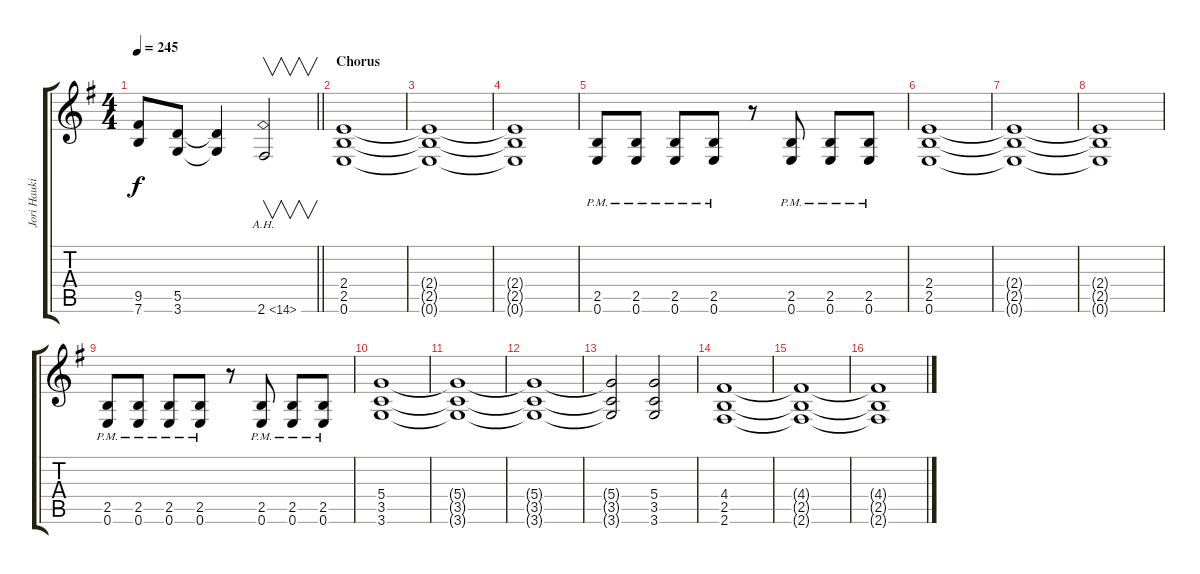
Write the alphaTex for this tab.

\track ("Jori Haukio (guitar)" "Jori Hauki") {instrument distortionguitar}
\staff {score tabs}
\tuning (E4 B3 G3 D3 A2 E2) {hide}
\ts (4 4)
\tempo 245
\clef g2
\barLineRight lightlight
\ks eminor
(9.5{t} 7.6{t}).8{dy f} (5.5 3.6).8 (5.5{t} 3.6{t}).4 2.6{ah 12}.2{v} |
\section ("" "Chorus")
(2.4 2.5 0.6).1 |
(2.4{t} 2.5{t} 0.6{t}).1 |
(2.4{t} 2.5{t} 0.6{t}).1 |
(2.5{pm} 0.6{pm}).8 (2.5{pm} 0.6{pm}).8 (2.5{pm} 0.6{pm}).8 (2.5{pm} 0.6{pm}).8 r.8 (2.5{pm} 0.6{pm}).8 (2.5{pm} 0.6{pm}).8 (2.5{pm} 0.6{pm}).8 |
(2.4 2.5 0.6).1 |
(2.4{t} 2.5{t} 0.6{t}).1 |
(2.4{t} 2.5{t} 0.6{t}).1 |
(2.5{pm} 0.6{pm}).8 (2.5{pm} 0.6{pm}).8 (2.5{pm} 0.6{pm}).8 (2.5{pm} 0.6{pm}).8 r.8 (2.5{pm} 0.6{pm}).8 (2.5{pm} 0.6{pm}).8 (2.5{pm} 0.6{pm}).8 |
(5.4 3.5 3.6).1 |
(5.4{t} 3.5{t} 3.6{t}).1 |
(5.4{t} 3.5{t} 3.6{t}).1 |
(5.4{t} 3.5{t} 3.6{t}).2 (5.4 3.5 3.6).2 |
(4.4 2.5 2.6).1 |
(4.4{t} 2.5{t} 2.6{t}).1 |
(4.4{t} 2.5{t} 2.6{t}).1
